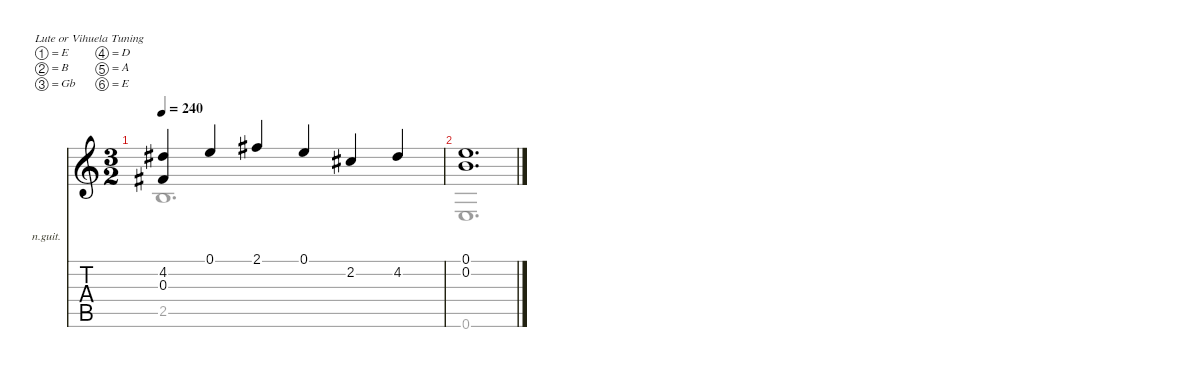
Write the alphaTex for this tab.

\defaultSystemsLayout 4
\hideDynamics
\bracketExtendMode nobrackets
\firstSystemTrackNameOrientation horizontal
\otherSystemsTrackNameOrientation horizontal
\track ("Nylon Guitar" "n.guit.") {instrument acousticguitarnylon}
\staff {score tabs}
\tuning (E4 B3 Gb3 D3 A2 E2)
\voice
\ts (3 2)
\tempo 240
\clef g2
\ks c
(4.2{acc #} 0.3{acc #}).4{dy mf beam Up} 0.1.4{beam Up} 2.1{acc #}.4{beam Up} 0.1.4{beam Up} 2.2{acc #}.4{beam Up} 4.2{acc #}.4{beam Up} |
(0.2 0.1).1{d beam Up}
\voice
\clef g2
\ottava regular
\simile none
\ks c
2.5.1{d dy mf beam Down} |
0.6.1{d beam Down}
